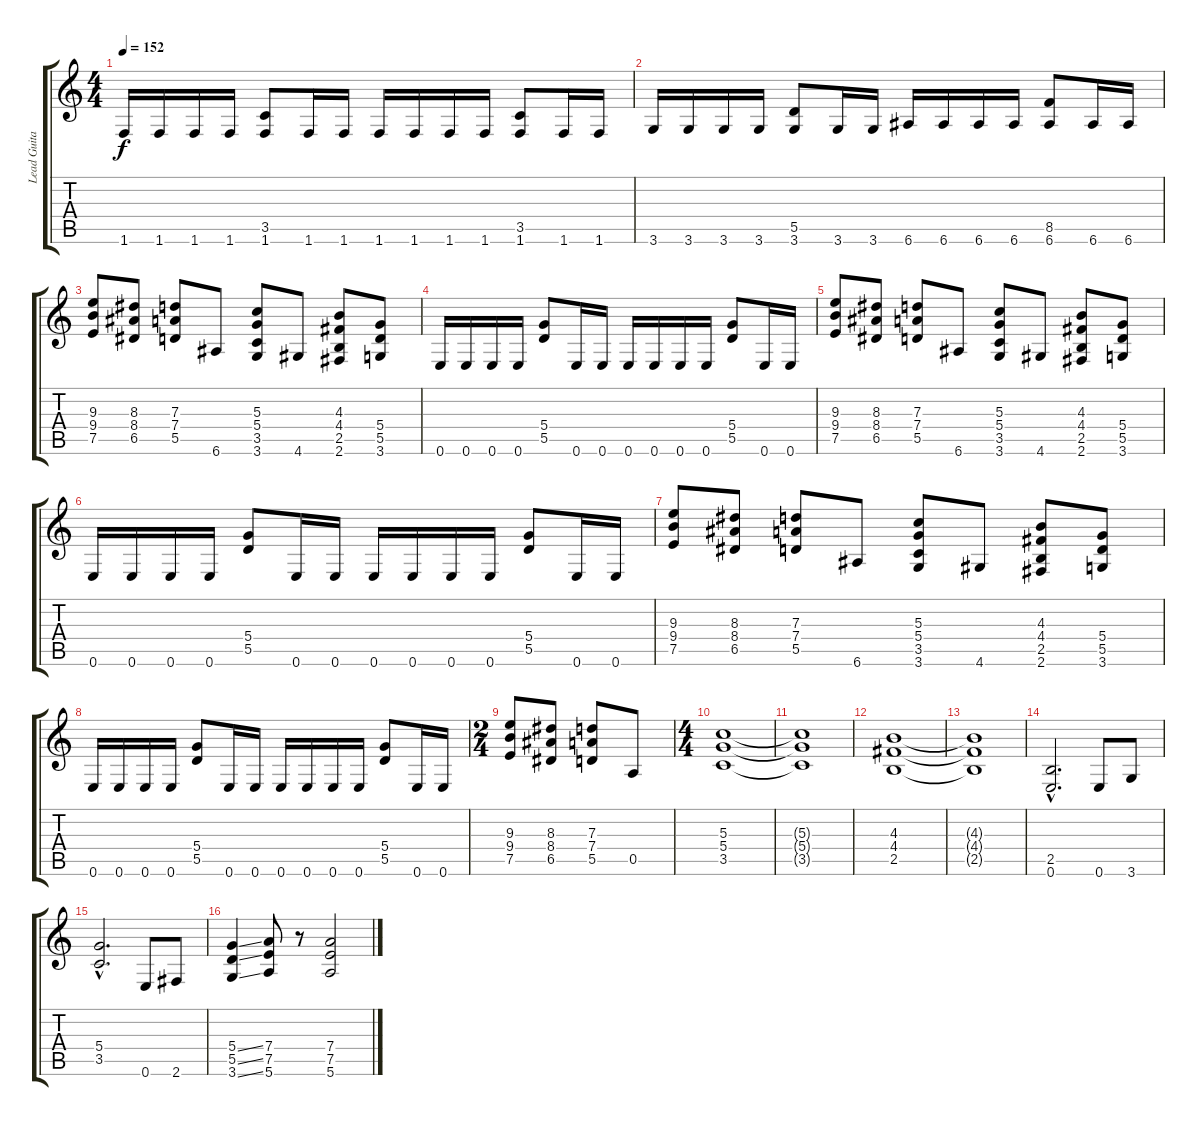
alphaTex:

\track ("Lead Guitar" "Lead Guita") {instrument distortionguitar}
\staff {score tabs}
\tuning (E4 B3 G3 D3 A2 E2) {hide}
\ts (4 4)
\tempo 152
\clef g2
\ks c
1.6.16{dy f} 1.6.16 1.6.16 1.6.16 (3.5 1.6).8 1.6.16 1.6.16 1.6.16 1.6.16 1.6.16 1.6.16 (3.5 1.6).8 1.6.16 1.6.16 |
3.6.16 3.6.16 3.6.16 3.6.16 (5.5 3.6).8 3.6.16 3.6.16 6.6.16 6.6.16 6.6.16 6.6.16 (8.5 6.6).8 6.6.16 6.6.16 |
(9.3 9.4 7.5).8 (8.3 8.4 6.5).8 (7.3 7.4 5.5).8 6.6.8 (5.3 5.4 3.5 3.6).8 4.6.8 (4.3 4.4 2.5 2.6).8 (5.4 5.5 3.6).8 |
0.6.16 0.6.16 0.6.16 0.6.16 (5.4 5.5).8 0.6.16 0.6.16 0.6.16 0.6.16 0.6.16 0.6.16 (5.4 5.5).8 0.6.16 0.6.16 |
(9.3 9.4 7.5).8 (8.3 8.4 6.5).8 (7.3 7.4 5.5).8 6.6.8 (5.3 5.4 3.5 3.6).8 4.6.8 (4.3 4.4 2.5 2.6).8 (5.4 5.5 3.6).8 |
0.6.16 0.6.16 0.6.16 0.6.16 (5.4 5.5).8 0.6.16 0.6.16 0.6.16 0.6.16 0.6.16 0.6.16 (5.4 5.5).8 0.6.16 0.6.16 |
(9.3 9.4 7.5).8 (8.3 8.4 6.5).8 (7.3 7.4 5.5).8 6.6.8 (5.3 5.4 3.5 3.6).8 4.6.8 (4.3 4.4 2.5 2.6).8 (5.4 5.5 3.6).8 |
0.6.16 0.6.16 0.6.16 0.6.16 (5.4 5.5).8 0.6.16 0.6.16 0.6.16 0.6.16 0.6.16 0.6.16 (5.4 5.5).8 0.6.16 0.6.16 |
\ts (2 4)
(9.3 9.4 7.5).8 (8.3 8.4 6.5).8 (7.3 7.4 5.5).8 0.5.8 |
\ts (4 4)
(5.3 5.4 3.5).1 |
(5.3{t} 5.4{t} 3.5{t}).1 |
(4.3 4.4 2.5).1 |
(4.3{t} 4.4{t} 2.5{t}).1 |
(2.5{hac} 0.6{hac}).2{d} 0.6.8 3.6.8 |
(5.4{hac} 3.5{hac}).2{d} 0.6.8 2.6.8 |
(5.4{ss} 5.5{ss} 3.6{ss}).4 (7.4 7.5 5.6).8 r.8 (7.4 7.5 5.6).2
